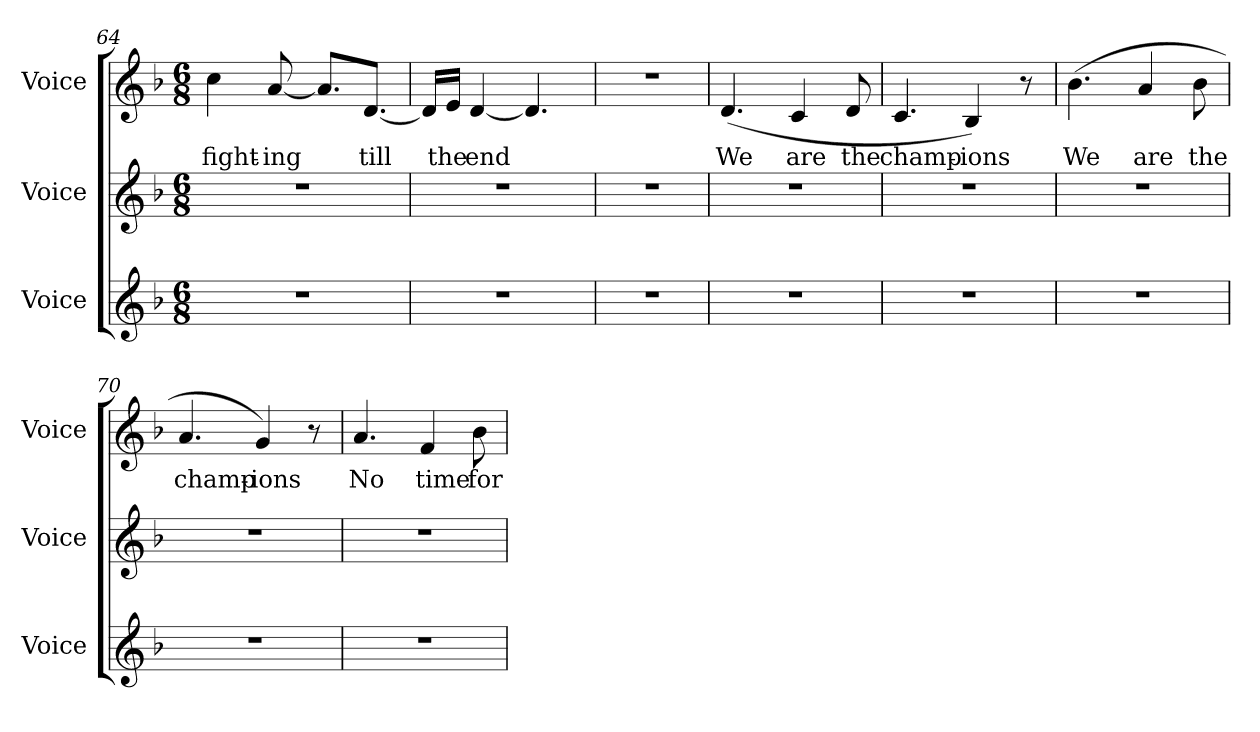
**kern	**kern	**kern	**text
*part3	*part2	*part1	*part1
*staff3	*staff2	*staff1	*staff1
*I"Voice	*I"Voice	*I"Voice	*
*I'Voice	*I'Voice	*I'Voice	*
*clefG2	*clefG2	*clefG2	*
*k[b-]	*k[b-]	*k[b-]	*
*F:	*F:	*F:	*
*M6/8	*M6/8	*M6/8	*
=64	=64	=64	=64
!LO:N:vis=1	!LO:N:vis=1	!	!
!	!	!	!LO:LY:b:color=#000000
2.r	2.r	4cci\	fight-
!	!	!	!LO:LY:b:color=#000000
.	.	[8ai/	-ing
.	.	8.ai/L]	.
!	!	!	!LO:LY:b:color=#000000
.	.	[8.di/J	till
=65	=65	=65	=65
!LO:N:vis=1	!LO:N:vis=1	!	!
2.r	2.r	16di/LL]	.
!	!	!	!LO:LY:b:color=#000000
.	.	16ei/JJ	the
!	!	!	!LO:LY:b:color=#000000
.	.	[4di/	end
.	.	4.di/]	.
=66	=66	=66	=66
!LO:N:vis=1	!LO:N:vis=1	!LO:N:vis=1	!
2.r	2.r	2.r	.
=67	=67	=67	=67
!LO:N:vis=1	!LO:N:vis=1	!	!
!	!	!	!LO:LY:b:color=#000000
2.r	2.r	(4.di/	We
!	!	!	!LO:LY:b:color=#000000
.	.	4ci/	are
!	!	!	!LO:LY:b:color=#000000
.	.	8di/	the
!!LO:LB:g=z
=68	=68	=68	=68
!LO:N:vis=1	!LO:N:vis=1	!	!
!	!	!	!LO:LY:b:color=#000000
2.r	2.r	4.ci/	champ-
!	!	!	!LO:LY:b:color=#000000
.	.	4B-i/)	-ions
.	.	8r	.
=69	=69	=69	=69
!LO:N:vis=1	!LO:N:vis=1	!	!
!	!	!	!LO:LY:b:color=#000000
2.r	2.r	(4.b-i\	We
!	!	!	!LO:LY:b:color=#000000
.	.	4ai/	are
!	!	!	!LO:LY:b:color=#000000
.	.	8b-i\	the
=70	=70	=70	=70
!LO:N:vis=1	!LO:N:vis=1	!	!
!	!	!	!LO:LY:b:color=#000000
2.r	2.r	4.ai/	champ-
!	!	!	!LO:LY:b:color=#000000
.	.	4gi/)	-ions
.	.	8r	.
=71	=71	=71	=71
!LO:N:vis=1	!LO:N:vis=1	!	!
!	!	!	!LO:LY:b:color=#000000
2.r	2.r	4.ai/	No
!	!	!	!LO:LY:b:color=#000000
.	.	4fi/	time
!	!	!	!LO:LY:b:color=#000000
.	.	8b-i\	for
=	=	=	=
*-	*-	*-	*-
